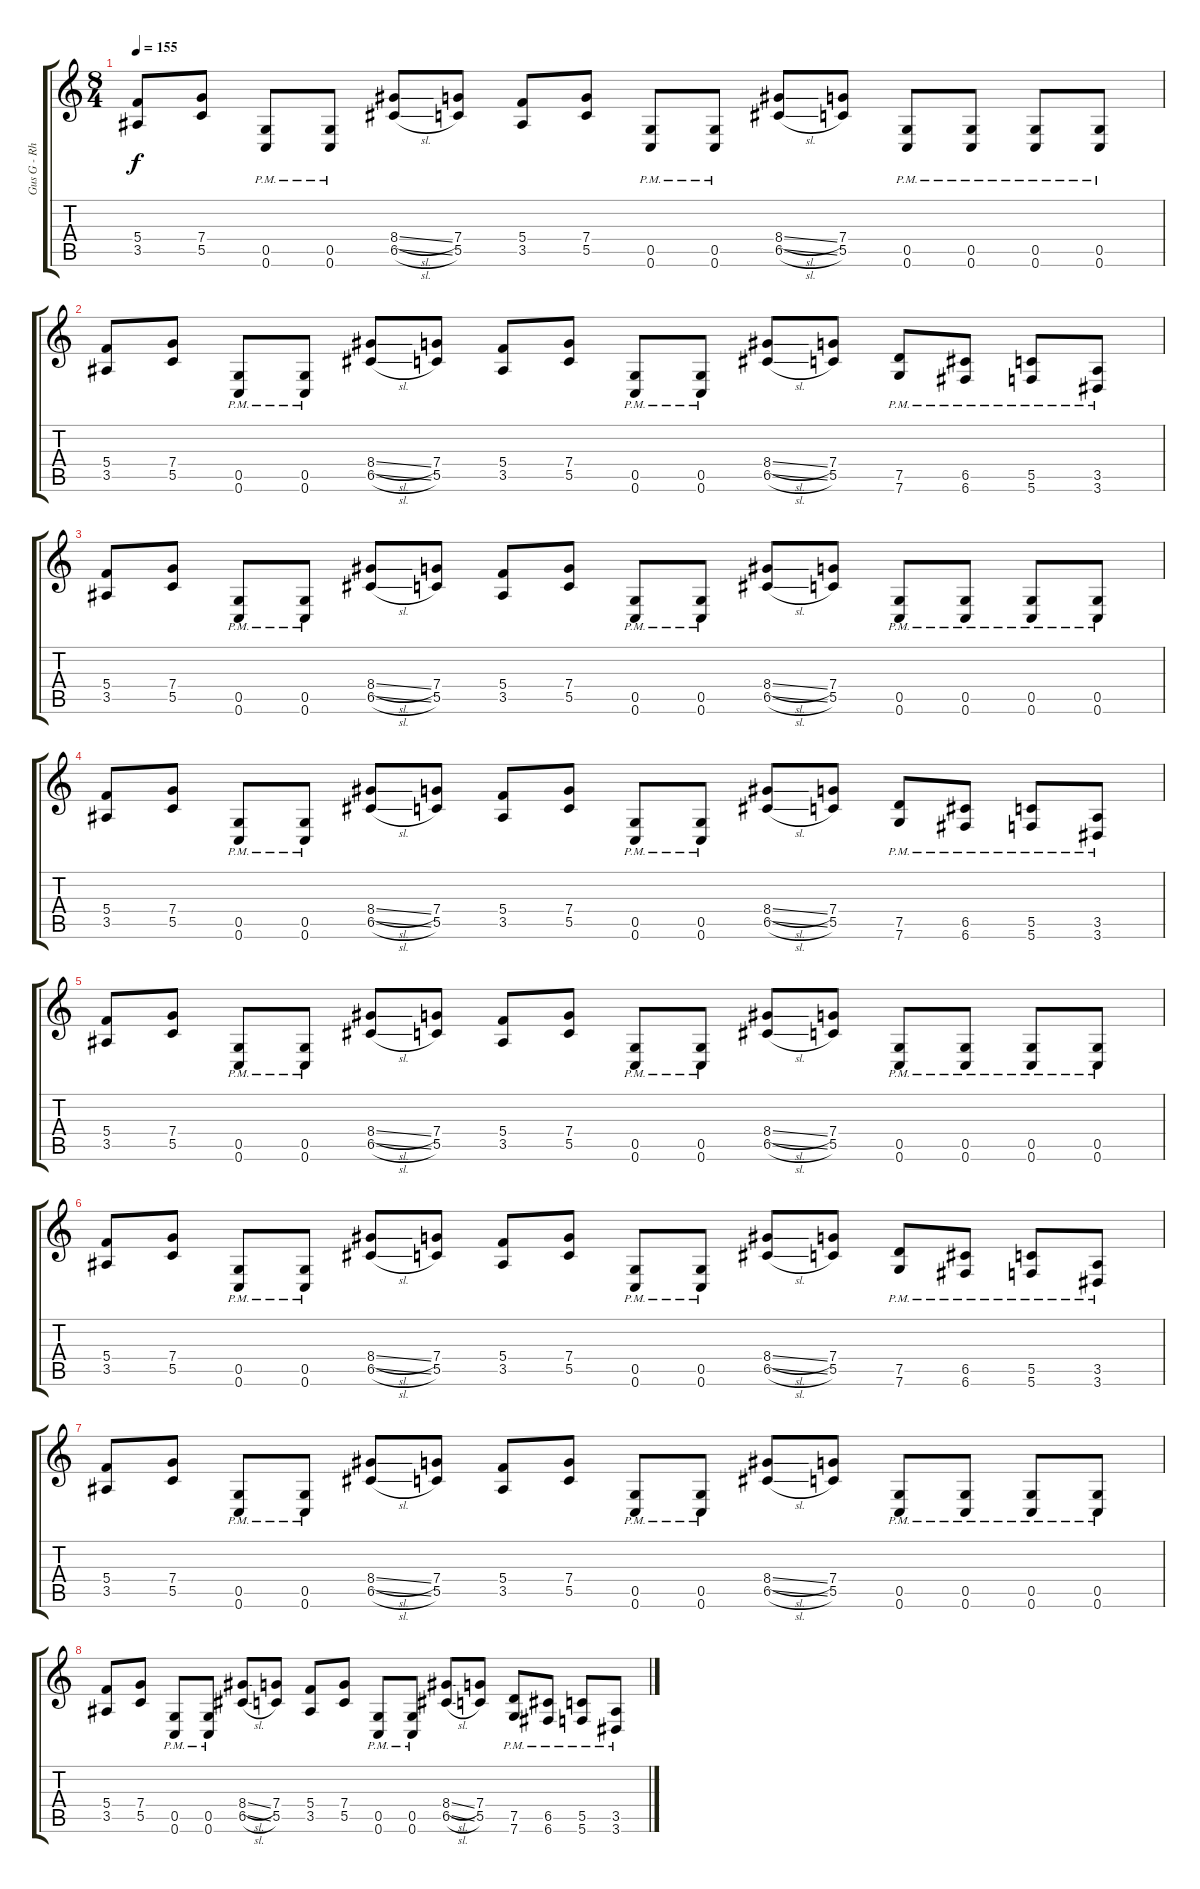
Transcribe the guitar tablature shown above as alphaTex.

\track ("Gus G - Rhytm" "Gus G - Rh") {instrument distortionguitar}
\staff {score tabs}
\tuning (D4 A3 F3 C3 G2 C2) {hide}
\ts (8 4)
\tempo 155
\clef g2
\ks c
(5.4 3.5).8{dy f} (7.4 5.5).8 (0.5{pm} 0.6{pm}).8 (0.5{pm} 0.6{pm}).8 (8.4{sl} 6.5{sl}).8 (7.4 5.5).8 (5.4 3.5).8 (7.4 5.5).8 (0.5{pm} 0.6{pm}).8 (0.5{pm} 0.6{pm}).8 (8.4{sl} 6.5{sl}).8 (7.4 5.5).8 (0.5{pm} 0.6{pm}).8 (0.5{pm} 0.6{pm}).8 (0.5{pm} 0.6{pm}).8 (0.5{pm} 0.6{pm}).8 |
(5.4 3.5).8 (7.4 5.5).8 (0.5{pm} 0.6{pm}).8 (0.5{pm} 0.6{pm}).8 (8.4{sl} 6.5{sl}).8 (7.4 5.5).8 (5.4 3.5).8 (7.4 5.5).8 (0.5{pm} 0.6{pm}).8 (0.5{pm} 0.6{pm}).8 (8.4{sl} 6.5{sl}).8 (7.4 5.5).8 (7.5{pm} 7.6{pm}).8 (6.5{pm} 6.6{pm}).8 (5.5{pm} 5.6{pm}).8 (3.5{pm} 3.6{pm}).8 |
(5.4 3.5).8 (7.4 5.5).8 (0.5{pm} 0.6{pm}).8 (0.5{pm} 0.6{pm}).8 (8.4{sl} 6.5{sl}).8 (7.4 5.5).8 (5.4 3.5).8 (7.4 5.5).8 (0.5{pm} 0.6{pm}).8 (0.5{pm} 0.6{pm}).8 (8.4{sl} 6.5{sl}).8 (7.4 5.5).8 (0.5{pm} 0.6{pm}).8 (0.5{pm} 0.6{pm}).8 (0.5{pm} 0.6{pm}).8 (0.5{pm} 0.6{pm}).8 |
(5.4 3.5).8 (7.4 5.5).8 (0.5{pm} 0.6{pm}).8 (0.5{pm} 0.6{pm}).8 (8.4{sl} 6.5{sl}).8 (7.4 5.5).8 (5.4 3.5).8 (7.4 5.5).8 (0.5{pm} 0.6{pm}).8 (0.5{pm} 0.6{pm}).8 (8.4{sl} 6.5{sl}).8 (7.4 5.5).8 (7.5{pm} 7.6{pm}).8 (6.5{pm} 6.6{pm}).8 (5.5{pm} 5.6{pm}).8 (3.5{pm} 3.6{pm}).8 |
(5.4 3.5).8 (7.4 5.5).8 (0.5{pm} 0.6{pm}).8 (0.5{pm} 0.6{pm}).8 (8.4{sl} 6.5{sl}).8 (7.4 5.5).8 (5.4 3.5).8 (7.4 5.5).8 (0.5{pm} 0.6{pm}).8 (0.5{pm} 0.6{pm}).8 (8.4{sl} 6.5{sl}).8 (7.4 5.5).8 (0.5{pm} 0.6{pm}).8 (0.5{pm} 0.6{pm}).8 (0.5{pm} 0.6{pm}).8 (0.5{pm} 0.6{pm}).8 |
(5.4 3.5).8 (7.4 5.5).8 (0.5{pm} 0.6{pm}).8 (0.5{pm} 0.6{pm}).8 (8.4{sl} 6.5{sl}).8 (7.4 5.5).8 (5.4 3.5).8 (7.4 5.5).8 (0.5{pm} 0.6{pm}).8 (0.5{pm} 0.6{pm}).8 (8.4{sl} 6.5{sl}).8 (7.4 5.5).8 (7.5{pm} 7.6{pm}).8 (6.5{pm} 6.6{pm}).8 (5.5{pm} 5.6{pm}).8 (3.5{pm} 3.6{pm}).8 |
(5.4 3.5).8 (7.4 5.5).8 (0.5{pm} 0.6{pm}).8 (0.5{pm} 0.6{pm}).8 (8.4{sl} 6.5{sl}).8 (7.4 5.5).8 (5.4 3.5).8 (7.4 5.5).8 (0.5{pm} 0.6{pm}).8 (0.5{pm} 0.6{pm}).8 (8.4{sl} 6.5{sl}).8 (7.4 5.5).8 (0.5{pm} 0.6{pm}).8 (0.5{pm} 0.6{pm}).8 (0.5{pm} 0.6{pm}).8 (0.5{pm} 0.6{pm}).8 |
(5.4 3.5).8 (7.4 5.5).8 (0.5{pm} 0.6{pm}).8 (0.5{pm} 0.6{pm}).8 (8.4{sl} 6.5{sl}).8 (7.4 5.5).8 (5.4 3.5).8 (7.4 5.5).8 (0.5{pm} 0.6{pm}).8 (0.5{pm} 0.6{pm}).8 (8.4{sl} 6.5{sl}).8 (7.4 5.5).8 (7.5{pm} 7.6{pm}).8 (6.5{pm} 6.6{pm}).8 (5.5{pm} 5.6{pm}).8 (3.5{pm} 3.6{pm}).8
